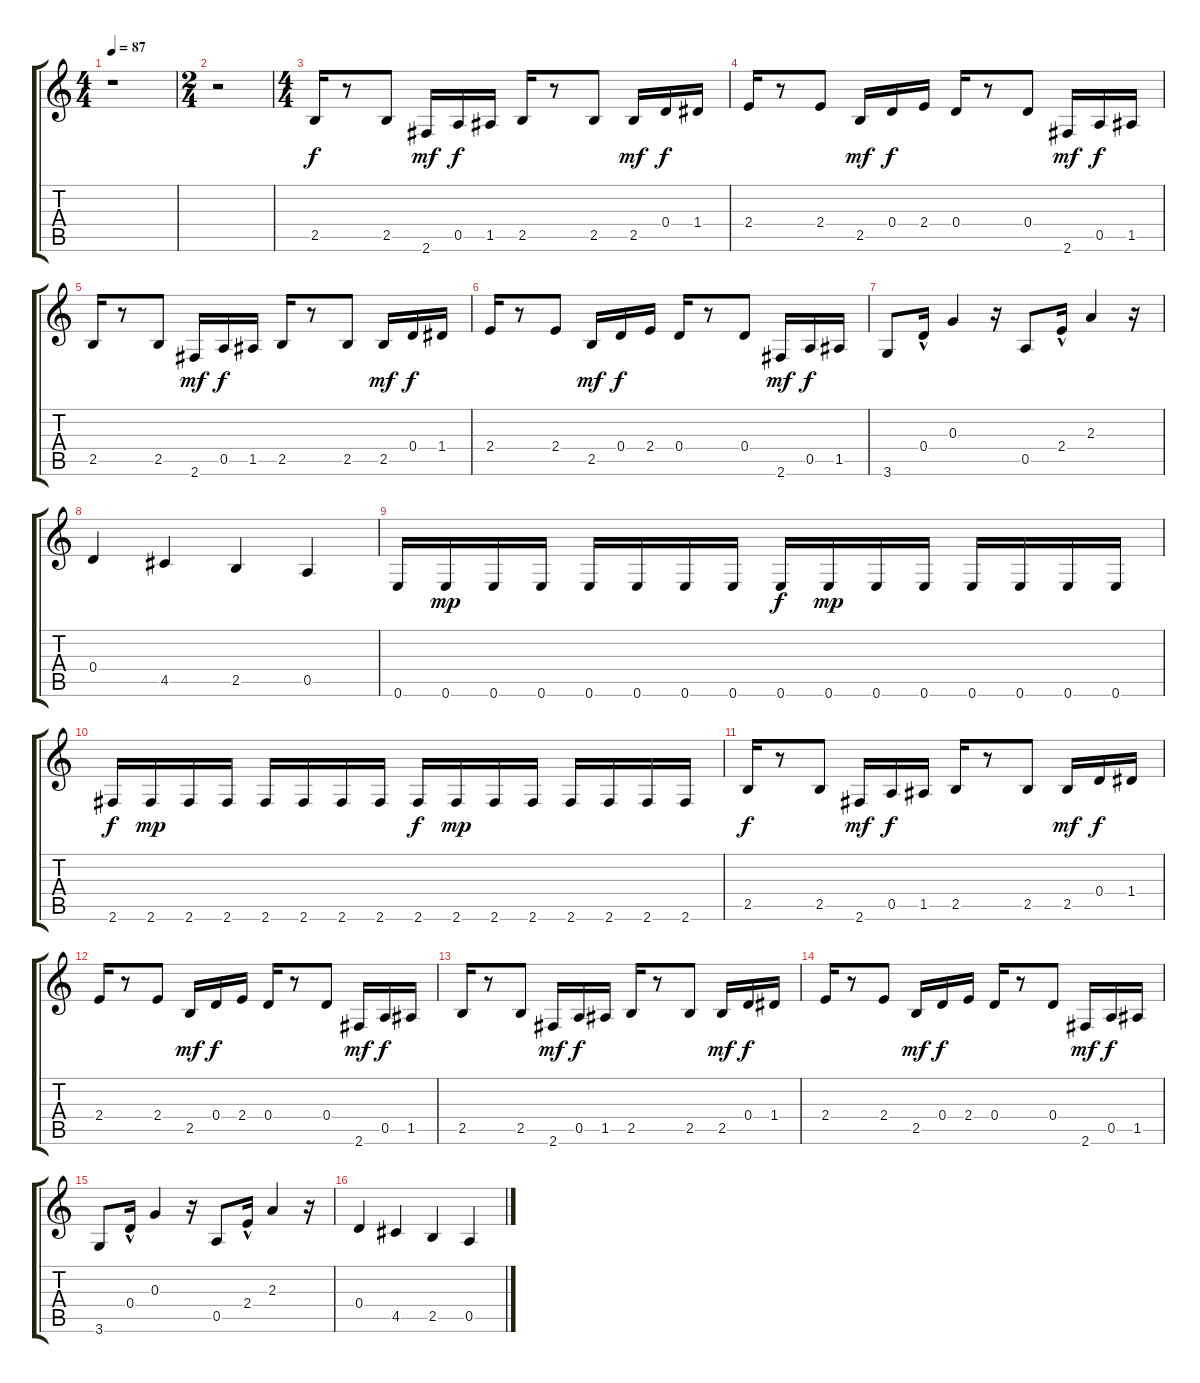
\track "" {instrument electricguitarclean}
\staff {score tabs}
\tuning (E4 B3 G3 D3 A2 E2) {hide}
\ts (4 4)
\tempo 87
\clef g2
\ks c
r.1{dy f} |
\ts (2 4)
r.2 |
\ts (4 4)
2.5.16 r.8 2.5.8 2.6.16{dy mf} 0.5.16{dy f} 1.5.16 2.5.16 r.8 2.5.8 2.5.16{dy mf} 0.4.16{dy f} 1.4.16 |
2.4.16 r.8 2.4.8 2.5.16{dy mf} 0.4.16{dy f} 2.4.16 0.4.16 r.8 0.4.8 2.6.16{dy mf} 0.5.16{dy f} 1.5.16 |
2.5.16 r.8 2.5.8 2.6.16{dy mf} 0.5.16{dy f} 1.5.16 2.5.16 r.8 2.5.8 2.5.16{dy mf} 0.4.16{dy f} 1.4.16 |
2.4.16 r.8 2.4.8 2.5.16{dy mf} 0.4.16{dy f} 2.4.16 0.4.16 r.8 0.4.8 2.6.16{dy mf} 0.5.16{dy f} 1.5.16 |
3.6.8 0.4{hac}.16 0.3.4 r.16 0.5.8 2.4{hac}.16 2.3.4 r.16 |
0.4.4 4.5.4 2.5.4 0.5.4 |
0.6.16 0.6.16{dy mp} 0.6.16 0.6.16 0.6.16 0.6.16 0.6.16 0.6.16 0.6.16{dy f} 0.6.16{dy mp} 0.6.16 0.6.16 0.6.16 0.6.16 0.6.16 0.6.16 |
2.6.16{dy f} 2.6.16{dy mp} 2.6.16 2.6.16 2.6.16 2.6.16 2.6.16 2.6.16 2.6.16{dy f} 2.6.16{dy mp} 2.6.16 2.6.16 2.6.16 2.6.16 2.6.16 2.6.16 |
2.5.16{dy f} r.8 2.5.8 2.6.16{dy mf} 0.5.16{dy f} 1.5.16 2.5.16 r.8 2.5.8 2.5.16{dy mf} 0.4.16{dy f} 1.4.16 |
2.4.16 r.8 2.4.8 2.5.16{dy mf} 0.4.16{dy f} 2.4.16 0.4.16 r.8 0.4.8 2.6.16{dy mf} 0.5.16{dy f} 1.5.16 |
2.5.16 r.8 2.5.8 2.6.16{dy mf} 0.5.16{dy f} 1.5.16 2.5.16 r.8 2.5.8 2.5.16{dy mf} 0.4.16{dy f} 1.4.16 |
2.4.16 r.8 2.4.8 2.5.16{dy mf} 0.4.16{dy f} 2.4.16 0.4.16 r.8 0.4.8 2.6.16{dy mf} 0.5.16{dy f} 1.5.16 |
3.6.8 0.4{hac}.16 0.3.4 r.16 0.5.8 2.4{hac}.16 2.3.4 r.16 |
0.4.4 4.5.4 2.5.4 0.5.4
